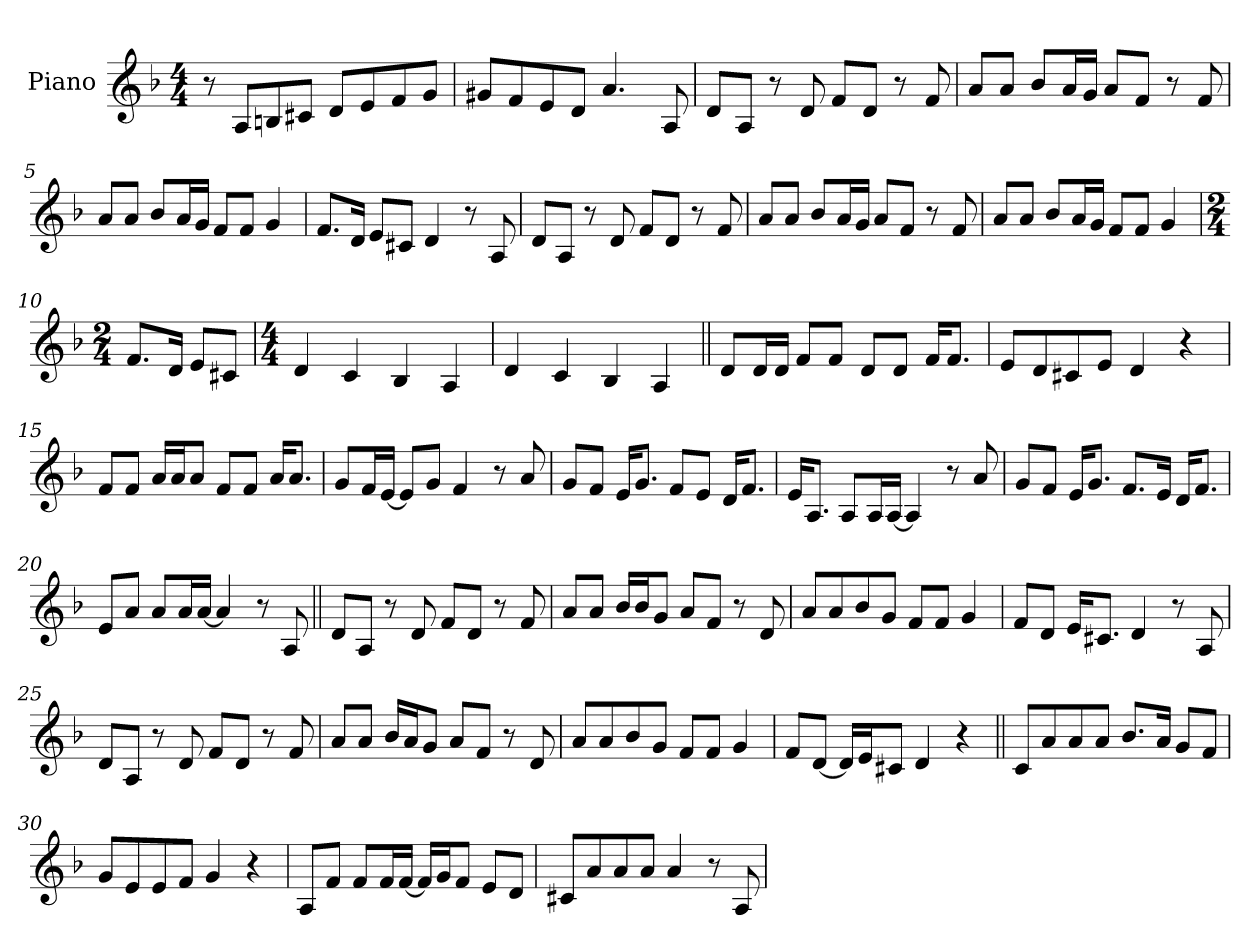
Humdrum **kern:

**kern
*part1
*staff1
*I"Piano
*I'Pno.
*clefG2
*k[b-]
*M4/4
*MM125
=1
8r
8A!L
8Bn!
8c#X!J
8d!L
8e!
8f!
8g!J
=2
8g#X!L
8f!
8e!
8d!J
4.a!
8A!
=3
8d!L
8A!J
8r
8d!
8f!L
8d!J
8r
8f!
=4
8a!L
8a!J
8b-!L
16a!L
16g!JJ
8a!L
8f!J
8r
8f!
=5
8a!L
8a!J
8b-!L
16a!L
16g!JJ
8f!L
8f!J
4g!
=6
8.f!L
16d!Jk
8e!L
8c#X!J
4d!
8r
8A!
=7
8d!L
8A!J
8r
8d!
8f!L
8d!J
8r
8f!
=8
8a!L
8a!J
8b-!L
16a!L
16g!JJ
8a!L
8f!J
8r
8f!
=9
8a!L
8a!J
8b-!L
16a!L
16g!JJ
8f!L
8f!J
4g!
=10
*M2/4
8.f!L
16d!Jk
8e!L
8c#X!J
=11
*M4/4
4d!
4c!
4B-!
4A!
=12
4d!
4c!
4B-!
4A!
=13||
8dL
16dL
16dJJ
8fL
8fJ
8dL
8dJ
16fKL
8.fJ
=14
8eL
8d
8c#X
8eJ
4d
4r
=15
8fL
8fJ
16aLL
16aJ
8aJ
8fL
8fJ
16aKL
8.aJ
=16
8gL
16fL
[16eJJ
8eL]
8gJ
4f
8r
8a
=17
8gL
8fJ
16eKL
8.gJ
8fL
8eJ
16dKL
8.fJ
=18
16eKL
8.AJ
8AL
16AL
[16AJJ
4A]
8r
8a
=19
8gL
8fJ
16eKL
8.gJ
8.fL
16eJk
16dKL
8.fJ
=20
8eL
8aJ
8aL
16aL
[16aJJ
4a]
8r
8A
=21||
8dL
8AJ
8r
8d
8fL
8dJ
8r
8f
=22
8aL
8aJ
16b-LL
16b-J
8gJ
8aL
8fJ
8r
8d
=23
8aL
8a
8b-
8gJ
8fL
8fJ
4g
=24
8fL
8dJ
16eKL
8.c#XJ
4d
8r
8A
=25
8dL
8AJ
8r
8d
8fL
8dJ
8r
8f
=26
8aL
8aJ
16b-LL
16aJ
8gJ
8aL
8fJ
8r
8d
=27
8aL
8a
8b-
8gJ
8fL
8fJ
4g
=28
8fL
[8dJ
16dLL]
16eJ
8c#XJ
4d
4r
=29||
8cL
8a
8a
8aJ
8.b-L
16aJk
8gL
8fJ
=30
8gL
8e
8e
8fJ
4g
4r
=31
8AL
8fJ
8fL
16fL
[16fJJ
16fLL]
16gJ
8fJ
8eL
8dJ
=32
8c#XL
8a
8a
8aJ
4a
8r
8A
=
*-
